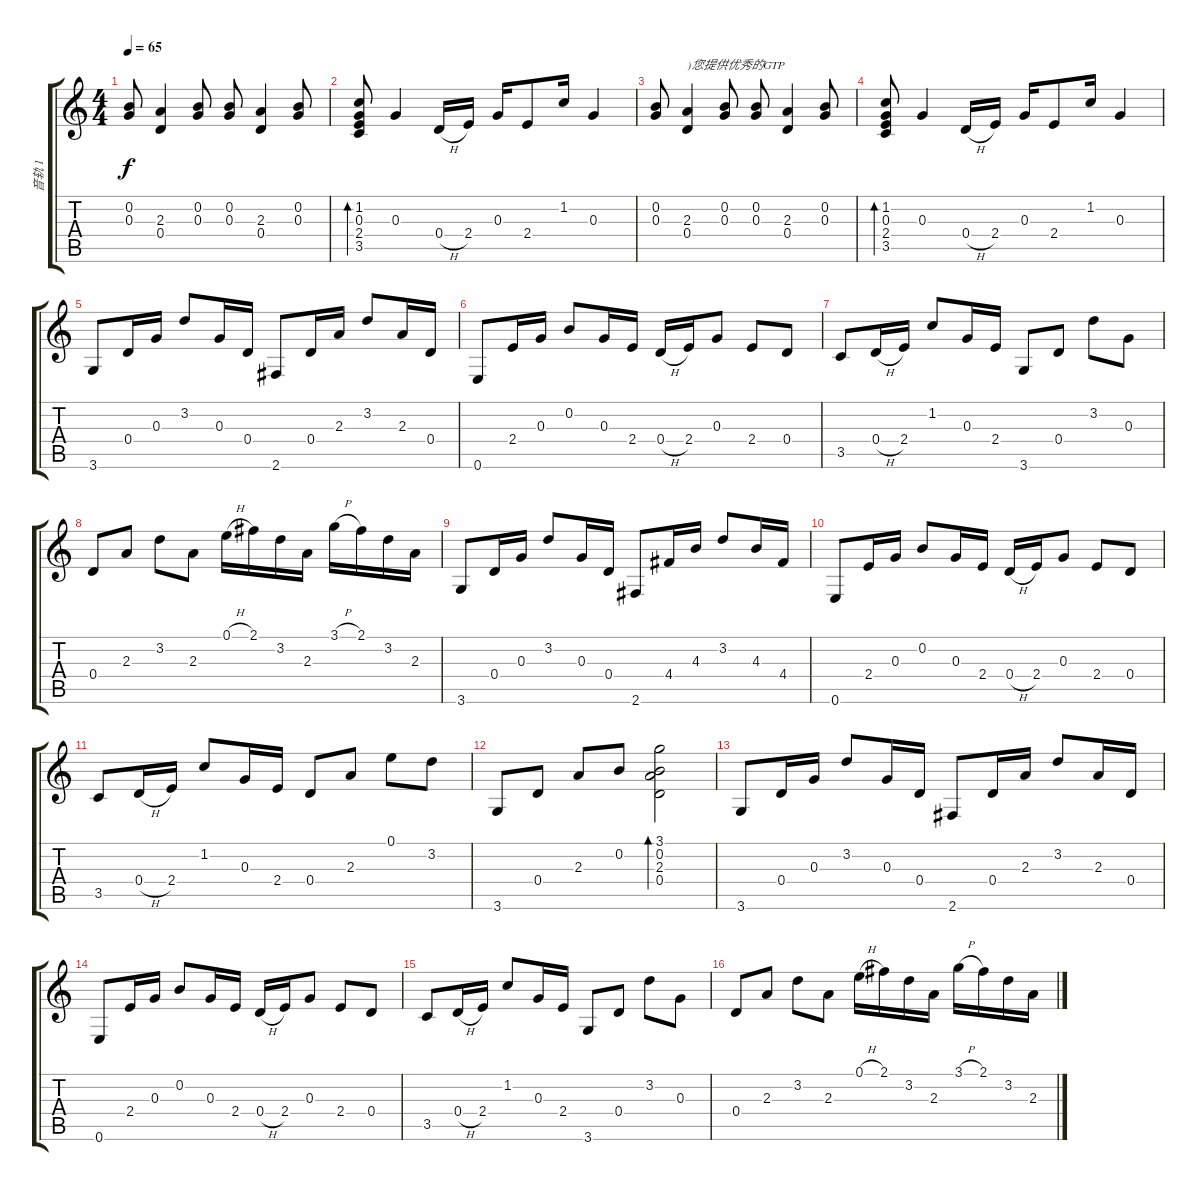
\track ("音轨 1" "音轨 1") {instrument acousticguitarnylon}
\staff {score tabs}
\tuning (E4 B3 G3 D3 A2 E2) {hide}
\ts (4 4)
\tempo 65
\clef g2
\ks c
(0.2 0.3).8{dy f instrument acousticguitarnylon} (2.3 0.4).4 (0.2 0.3).8 (0.2 0.3).8 (2.3 0.4).4 (0.2 0.3).8 |
(1.2 0.3 2.4 3.5).8{bd 60} 0.3.4 0.4{h}.16 2.4.16 0.3.16 2.4.8 1.2.16 0.3.4 |
(0.2 0.3).8 (2.3 0.4).4{txt ")您提供优秀的GTP"} (0.2 0.3).8 (0.2 0.3).8 (2.3 0.4).4 (0.2 0.3).8 |
(1.2 0.3 2.4 3.5).8{bd 60} 0.3.4 0.4{h}.16 2.4.16 0.3.16 2.4.8 1.2.16 0.3.4 |
3.6.8 0.4.16 0.3.16 3.2.8 0.3.16 0.4.16 2.6.8 0.4.16 2.3.16 3.2.8 2.3.16 0.4.16 |
0.6.8 2.4.16 0.3.16 0.2.8 0.3.16 2.4.16 0.4{h}.16 2.4.16 0.3.8 2.4.8 0.4.8 |
3.5.8 0.4{h}.16 2.4.16 1.2.8 0.3.16 2.4.16 3.6.8 0.4.8 3.2.8 0.3.8 |
0.4.8 2.3.8 3.2.8 2.3.8 0.1{h}.16 2.1.16 3.2.16 2.3.16 3.1{h}.16 2.1.16 3.2.16 2.3.16 |
3.6.8 0.4.16 0.3.16 3.2.8 0.3.16 0.4.16 2.6.8 4.4.16 4.3.16 3.2.8 4.3.16 4.4.16 |
0.6.8 2.4.16 0.3.16 0.2.8 0.3.16 2.4.16 0.4{h}.16 2.4.16 0.3.8 2.4.8 0.4.8 |
3.5.8 0.4{h}.16 2.4.16 1.2.8 0.3.16 2.4.16 0.4.8 2.3.8 0.1.8 3.2.8 |
3.6.8 0.4.8 2.3.8 0.2.8 (3.1 0.2 2.3 0.4).2{bd 60} |
3.6.8 0.4.16 0.3.16 3.2.8 0.3.16 0.4.16 2.6.8 0.4.16 2.3.16 3.2.8 2.3.16 0.4.16 |
0.6.8 2.4.16 0.3.16 0.2.8 0.3.16 2.4.16 0.4{h}.16 2.4.16 0.3.8 2.4.8 0.4.8 |
3.5.8 0.4{h}.16 2.4.16 1.2.8 0.3.16 2.4.16 3.6.8 0.4.8 3.2.8 0.3.8 |
0.4.8 2.3.8 3.2.8 2.3.8 0.1{h}.16 2.1.16 3.2.16 2.3.16 3.1{h}.16 2.1.16 3.2.16 2.3.16
